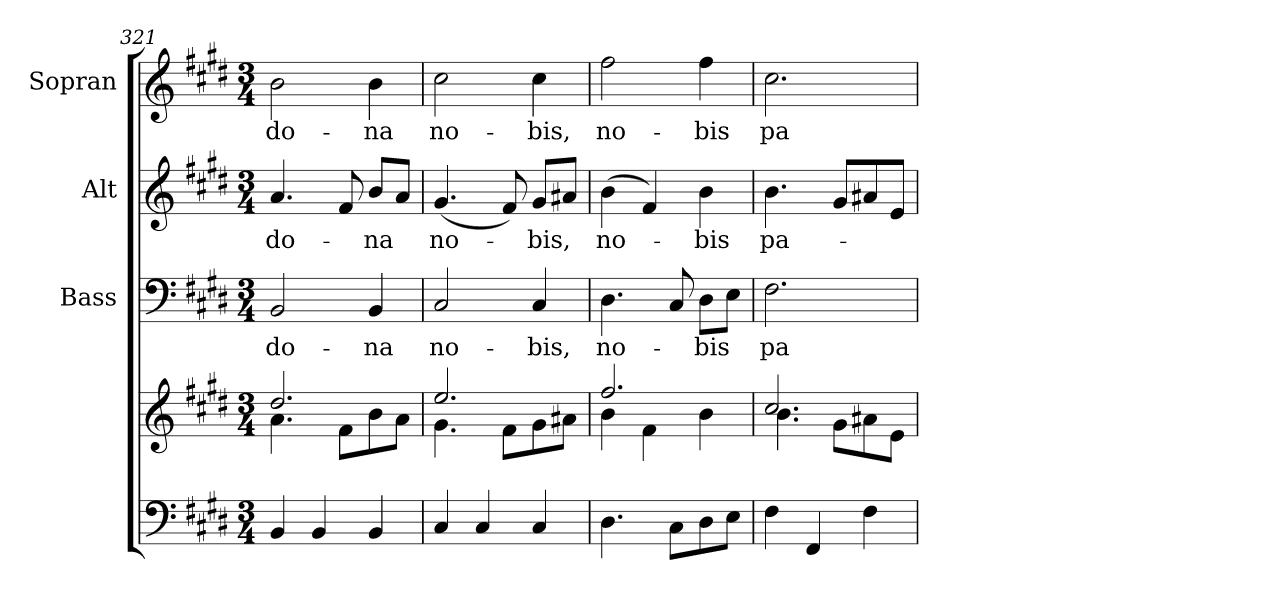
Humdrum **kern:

**kern	**kern	**kern	**text	**kern	**text	**kern	**text
*part4	*part4	*part3	*part3	*part2	*part2	*part1	*part1
*staff5	*staff4	*staff3	*staff3	*staff2	*staff2	*staff1	*staff1
*	*	*I"Bass	*	*I"Alt	*	*I"Sopran	*
*	*	*I'B.	*	*I'A.	*	*I'S.	*
*clefF4	*clefG2	*clefF4	*	*clefG2	*	*clefG2	*
*k[f#c#g#d#]	*k[f#c#g#d#]	*k[f#c#g#d#]	*	*k[f#c#g#d#]	*	*k[f#c#g#d#]	*
*E:	*E:	*E:	*	*E:	*	*E:	*
*M3/4	*M3/4	*M3/4	*	*M3/4	*	*M3/4	*
=321	=321	=321	=321	=321	=321	=321	=321
*	*^	*	*	*	*	*	*
!	!	!	!	!LO:LY:b	!	!LO:LY:b	!	!LO:LY:b
4BB/	2.dd#/	4.a\	2BB/	do-	4.a/	do-	2b\	do-
4BB/	.	.	.	.	.	.	.	.
.	.	8f#\L	.	.	8f#/	.	.	.
!	!	!	!	!LO:LY:b	!	!LO:LY:b	!	!LO:LY:b
4BB/	.	8b\	4BB/	-na	8b/L	-na	4b\	-na
.	.	8a\J	.	.	8a/J	.	.	.
=322	=322	=322	=322	=322	=322	=322	=322	=322
!	!	!	!	!LO:LY:b	!	!LO:LY:b	!	!LO:LY:b
4C#/	2.ee/	4.g#\	2C#/	no-	(<4.g#/	no-	2cc#\	no-
4C#/	.	.	.	.	.	.	.	.
.	.	8f#\L	.	.	8f#/)	.	.	.
!	!	!	!	!LO:LY:b	!	!LO:LY:b	!	!LO:LY:b
4C#/	.	8g#\	4C#/	-bis,	8g#/L	-bis,	4cc#\	-bis,
.	.	8a#X\J	.	.	8a#X/J	.	.	.
=323	=323	=323	=323	=323	=323	=323	=323	=323
!	!	!	!	!LO:LY:b	!	!LO:LY:b	!	!LO:LY:b
4.D#\	2.ff#/	4b\	4.D#\	no-	(>4b\	no-	2ff#\	no-
.	.	4f#\	.	.	4f#/)	.	.	.
8C#\L	.	.	8C#/	.	.	.	.	.
!	!	!	!	!LO:LY:b	!	!LO:LY:b	!	!LO:LY:b
8D#\	.	4b\	8D#\L	-bis	4b\	-bis	4ff#\	-bis
8E\J	.	.	8E\J	.	.	.	.	.
!!LO:PB:g=z
=324	=324	=324	=324	=324	=324	=324	=324	=324
!	!	!	!	!LO:LY:b	!	!LO:LY:b	!	!LO:LY:b
4F#\	2.cc#/	4.b\	2.F#\	pa-	4.b\	pa-	2.cc#\	pa-
4FF#/	.	.	.	.	.	.	.	.
.	.	8g#\L	.	.	8g#/L	.	.	.
4F#\	.	8a#X\	.	.	8a#X/	.	.	.
.	.	8e\J	.	.	8e/J	.	.	.
*	*v	*v	*	*	*	*	*	*
=	=	=	=	=	=	=	=
*-	*-	*-	*-	*-	*-	*-	*-
